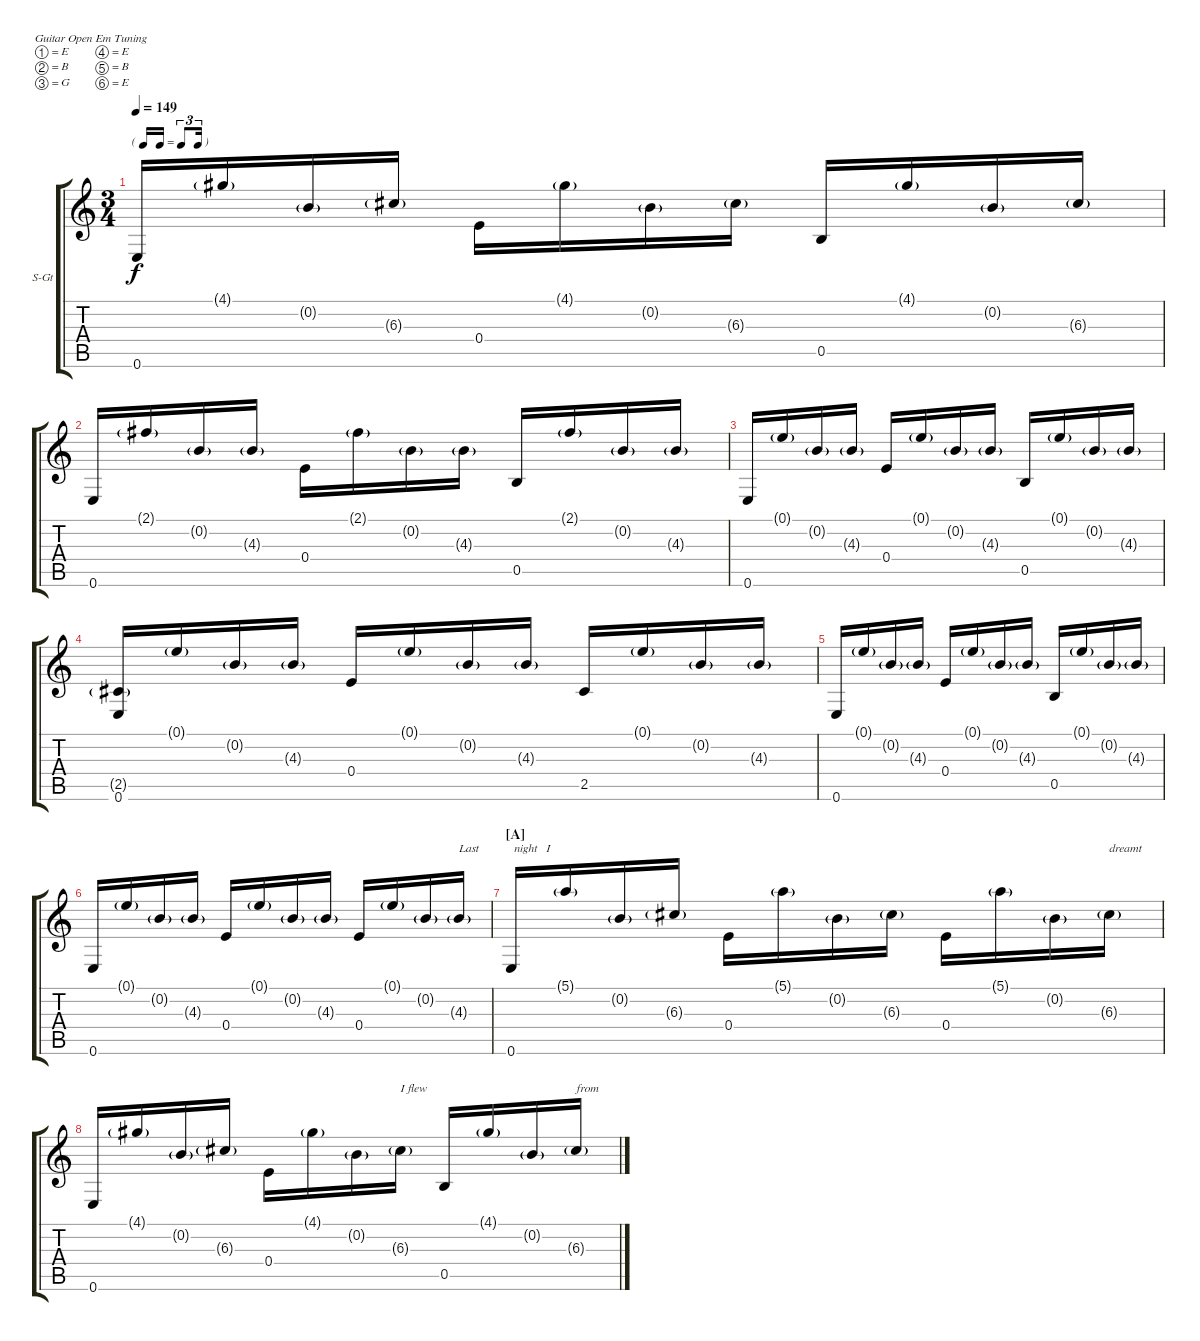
\defaultSystemsLayout 4
\bracketExtendMode groupsimilarinstruments
\firstSystemTrackNameOrientation horizontal
\otherSystemsTrackNameOrientation horizontal
\track ("Steel Guitar" "S-Gt") {instrument acousticguitarsteel}
\staff {score tabs}
\tuning (E4 B3 G3 E3 B2 E2)
\ts (3 4)
\tf triplet16th
\tempo 149
\clef g2
\scale
0.256499
\ks c
0.6.16{dy f} 4.1{g}.16 0.2{g}.16 6.3{g}.16 0.4.16 4.1{g}.16 0.2{g}.16 6.3{g}.16 0.5.16 4.1{g}.16 0.2{g}.16 6.3{g}.16 |
\scale
0.236724 0.6.16 2.1{g}.16 0.2{g}.16 4.3{g}.16 0.4.16 2.1{g}.16 0.2{g}.16 4.3{g}.16 0.5.16 2.1{g}.16 0.2{g}.16 4.3{g}.16 |
\scale
0.236724 0.6.16 0.1{g}.16 0.2{g}.16 4.3{g}.16 0.4.16 0.1{g}.16 0.2{g}.16 4.3{g}.16 0.5.16 0.1{g}.16 0.2{g}.16 4.3{g}.16 |
\scale
0.317629 (0.6 2.5{g}).16 0.1{g}.16 0.2{g}.16 4.3{g}.16 0.4.16 0.1{g}.16 0.2{g}.16 4.3{g}.16 2.5.16 0.1{g}.16 0.2{g}.16 4.3{g}.16 |
\scale
0.36281 0.6.16 0.1{g}.16 0.2{g}.16 4.3{g}.16 0.4.16 0.1{g}.16 0.2{g}.16 4.3{g}.16 0.5.16 0.1{g}.16 0.2{g}.16 4.3{g}.16 |
\scale
0.365939 0.6.16 0.1{g}.16 0.2{g}.16 4.3{g}.16 0.4.16 0.1{g}.16 0.2{g}.16 4.3{g}.16 0.4.16 0.1{g}.16 0.2{g}.16 4.3{g}.16{txt "Last"} |
\section ("A" "")
\scale
0.163668 0.6.16{txt " night   I"} 5.1{g}.16 0.2{g}.16 6.3{g}.16 0.4.16 5.1{g}.16 0.2{g}.16 6.3{g}.16 0.4.16 5.1{g}.16 0.2{g}.16 6.3{g}.16{txt "dreamt"} |
\scale
0.159712 0.6.16 4.1{g}.16 0.2{g}.16 6.3{g}.16 0.4.16 4.1{g}.16 0.2{g}.16 6.3{g}.16{txt "I flew"} 0.5.16 4.1{g}.16 0.2{g}.16 6.3{g}.16{txt "from"}
